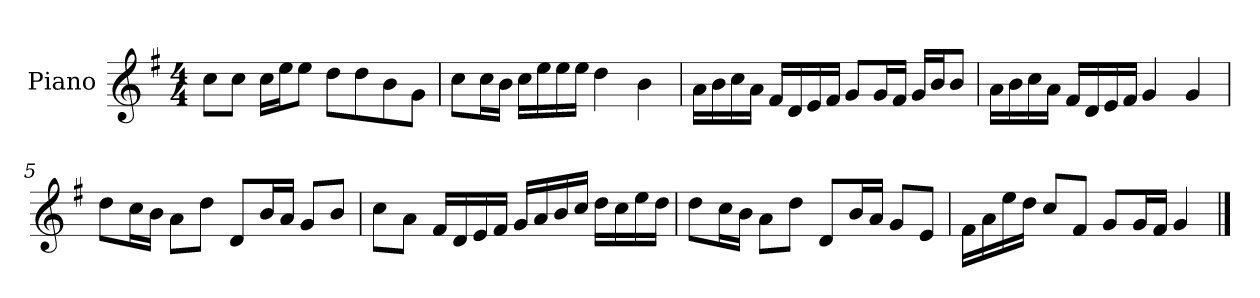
**kern
*part1
*staff1
*I"Piano
*I'P-no
*clefG2
*k[f#]
*M4/4
*MM90
=1
8cc\L
8cc\J
16cc\LL
16ee\J
8ee\J
8dd\L
8dd\
8b\
8g\J
=2
8cc\L
16cc\L
16b\JJ
16cc\LL
16ee\
16ee\
16ee\JJ
4dd\
4b\
=3
16a\LL
16b\
16cc\
16a\JJ
16f#/LL
16d/
16e/
16f#/JJ
8g/L
16g/L
16f#/JJ
16g/LL
16b/J
8b/J
=4
16a\LL
16b\
16cc\
16a\JJ
16f#/LL
16d/
16e/
16f#/JJ
4g/
4g/
!!LO:LB:g=z
=5
8dd\L
16cc\L
16b\JJ
8a\L
8dd\J
8d/L
16b/L
16a/JJ
8g/L
8b/J
=6
8cc\L
8a\J
16f#/LL
16d/
16e/
16f#/JJ
16g/LL
16a/
16b/
16cc/JJ
16dd\LL
16cc\
16ee\
16dd\JJ
=7
8dd\L
16cc\L
16b\JJ
8a\L
8dd\J
8d/L
16b/L
16a/JJ
8g/L
8e/J
=8
16f#\LL
16a\
16ee\
16dd\JJ
8cc/L
8f#/J
8g/L
16g/L
16f#/JJ
4g/
==
*-
